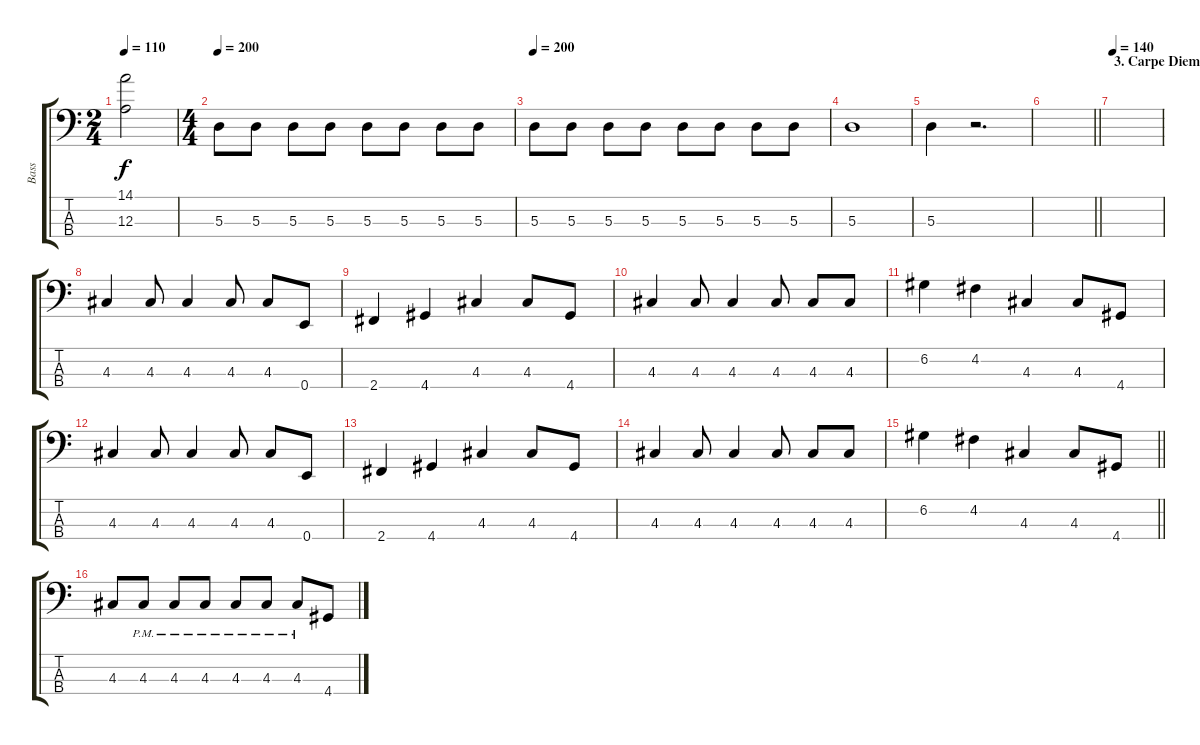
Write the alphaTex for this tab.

\track ("Bass" "Bass") {instrument electricbasspick}
\staff {score tabs}
\tuning (G2 D2 A1 E1) {hide}
\ts (2 4)
\tempo 110
\clef f4
\ks c
(14.1{t} 12.3{t}).2{dy f} |
\ts (4 4)
\tempo 200
5.3.8 5.3.8 5.3.8 5.3.8 5.3.8 5.3.8 5.3.8 5.3.8 |
\tempo 200
5.3.8 5.3.8 5.3.8 5.3.8 5.3.8 5.3.8 5.3.8 5.3.8 |
5.3.1 |
5.3.4 r.2{d} |
\barLineRight lightlight
|
\section ("" "3. Carpe Diem")
\tempo 140
|
4.3.4 4.3.8 4.3.4 4.3.8 4.3.8 0.4.8 |
2.4.4 4.4.4 4.3.4 4.3.8 4.4.8 |
4.3.4 4.3.8 4.3.4 4.3.8 4.3.8 4.3.8 |
6.2.4 4.2.4 4.3.4 4.3.8 4.4.8 |
4.3.4 4.3.8 4.3.4 4.3.8 4.3.8 0.4.8 |
2.4.4 4.4.4 4.3.4 4.3.8 4.4.8 |
4.3.4 4.3.8 4.3.4 4.3.8 4.3.8 4.3.8 |
\barLineRight lightlight
6.2.4 4.2.4 4.3.4 4.3.8 4.4.8 |
4.3.8 4.3{pm}.8 4.3{pm}.8 4.3{pm}.8 4.3{pm}.8 4.3{pm}.8 4.3{pm}.8 4.4.8
